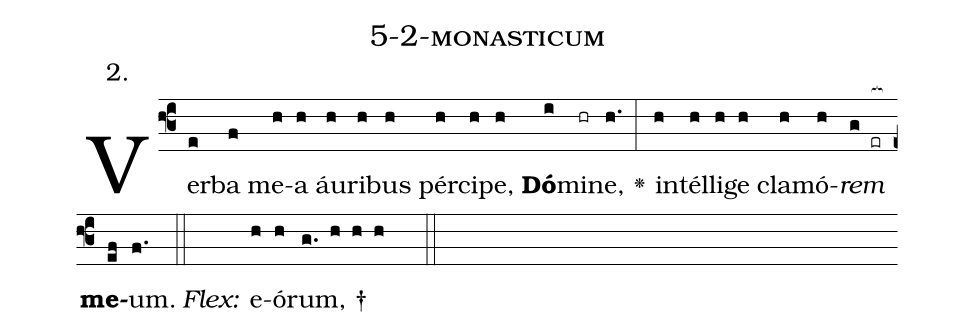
name: 5-2-monasticum;
annotation: 2.;
%%
(f3)Ver(e)ba(f) me(h)a(h) áu(h)ri(h)bus(h) pér(h)ci(h)pe,(h) <b>Dó</b>(i)mi(hr)ne,(h.) <v>\greheightstar</v>(:) in(h)tél(h)li(h)ge(h) cla(h)mó(h)<i>rem</i>(g er[ocb:1{]) <b>me</b>(ef[ocb:0}])um.(f.) (::)
<i>Flex:</i>()  e(h)ó(h)rum, †(g. h h h  ::)

%E(h) u(h) o(h) u(g) a(ef) e.(f.) (::)
